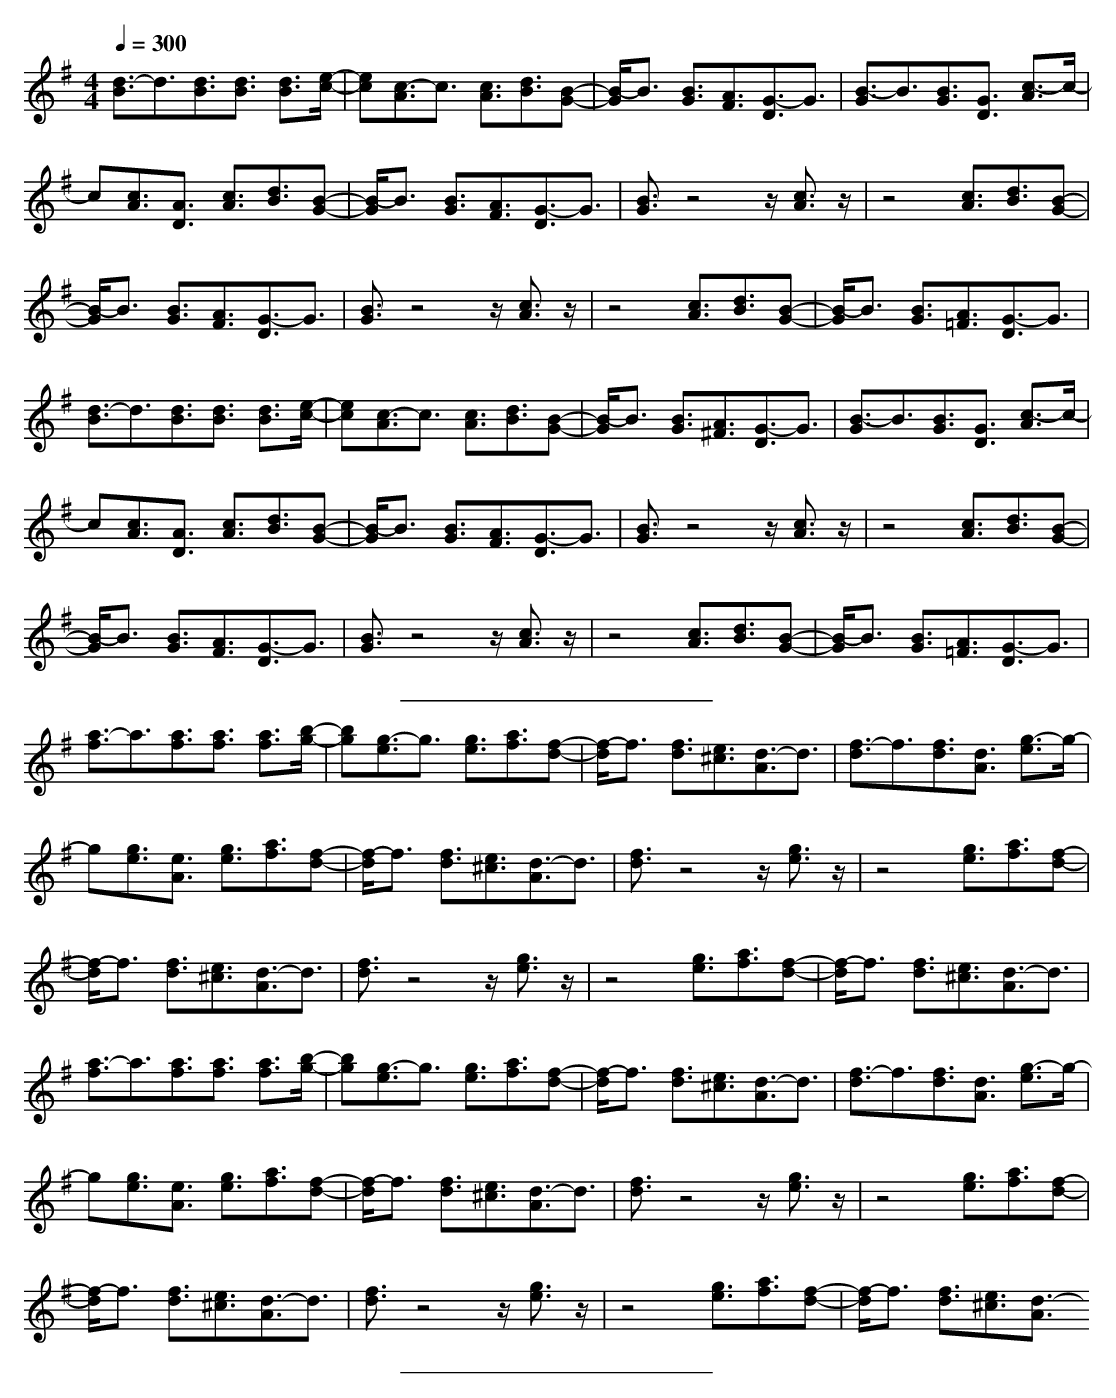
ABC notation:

X:1
T:
M: 4/4
L: 1/8
Q:1/4=300
K:G % 1 sharps
V:1
[d3/2-B3/2]d3/2[d3/2B3/2][d3/2B3/2] [d3/2B3/2][e/2-c/2-]|[ec][c3/2-A3/2]c3/2 [c3/2A3/2][d3/2B3/2][B-G-]|[B/2-G/2]B3/2 [B3/2G3/2][A3/2F3/2][G3/2-D3/2]G3/2|[B3/2-G3/2]B3/2[B3/2G3/2][G3/2D3/2] [c3/2-A3/2]c/2-|
c[c3/2A3/2][A3/2D3/2] [c3/2A3/2][d3/2B3/2][B-G-]|[B/2-G/2]B3/2 [B3/2G3/2][A3/2F3/2][G3/2-D3/2]G3/2|[B3/2G3/2]z4z/2 [c3/2A3/2]z/2|z4 [c3/2A3/2][d3/2B3/2][B-G-]|
[B/2-G/2]B3/2 [B3/2G3/2][A3/2F3/2][G3/2-D3/2]G3/2|[B3/2G3/2]z4z/2 [c3/2A3/2]z/2|z4 [c3/2A3/2][d3/2B3/2][B-G-]|[B/2-G/2]B3/2 [B3/2G3/2][A3/2=F3/2][G3/2-D3/2]G3/2|
[d3/2-B3/2]d3/2[d3/2B3/2][d3/2B3/2] [d3/2B3/2][e/2-c/2-]|[ec][c3/2-A3/2]c3/2 [c3/2A3/2][d3/2B3/2][B-G-]|[B/2-G/2]B3/2 [B3/2G3/2][A3/2^F3/2][G3/2-D3/2]G3/2|[B3/2-G3/2]B3/2[B3/2G3/2][G3/2D3/2] [c3/2-A3/2]c/2-|
c[c3/2A3/2][A3/2D3/2] [c3/2A3/2][d3/2B3/2][B-G-]|[B/2-G/2]B3/2 [B3/2G3/2][A3/2F3/2][G3/2-D3/2]G3/2|[B3/2G3/2]z4z/2 [c3/2A3/2]z/2|z4 [c3/2A3/2][d3/2B3/2][B-G-]|
[B/2-G/2]B3/2 [B3/2G3/2][A3/2F3/2][G3/2-D3/2]G3/2|[B3/2G3/2]z4z/2 [c3/2A3/2]z/2|z4 [c3/2A3/2][d3/2B3/2][B-G-]|[B/2-G/2]B3/2 [B3/2G3/2][A3/2=F3/2][G3/2-D3/2]G3/2|
%%sep 5 5 200
[a3/2-f3/2]a3/2[a3/2f3/2][a3/2f3/2] [a3/2f3/2][b/2-g/2-]|[bg][g3/2-e3/2]g3/2 [g3/2e3/2][a3/2f3/2][f-d-]|[f/2-d/2]f3/2 [f3/2d3/2][e3/2^c3/2][d3/2-A3/2]d3/2|[f3/2-d3/2]f3/2[f3/2d3/2][d3/2A3/2] [g3/2-e3/2]g/2-|
g[g3/2e3/2][e3/2A3/2] [g3/2e3/2][a3/2f3/2][f-d-]|[f/2-d/2]f3/2 [f3/2d3/2][e3/2^c3/2][d3/2-A3/2]d3/2|[f3/2d3/2]z4z/2 [g3/2e3/2]z/2|z4 [g3/2e3/2][a3/2f3/2][f-d-]|
[f/2-d/2]f3/2 [f3/2d3/2][e3/2^c3/2][d3/2-A3/2]d3/2|[f3/2d3/2]z4z/2 [g3/2e3/2]z/2|z4 [g3/2e3/2][a3/2f3/2][f-d-]|[f/2-d/2]f3/2 [f3/2d3/2][e3/2^c3/2][d3/2-A3/2]d3/2|
[a3/2-f3/2]a3/2[a3/2f3/2][a3/2f3/2] [a3/2f3/2][b/2-g/2-]|[bg][g3/2-e3/2]g3/2 [g3/2e3/2][a3/2f3/2][f-d-]|[f/2-d/2]f3/2 [f3/2d3/2][e3/2^c3/2][d3/2-A3/2]d3/2|[f3/2-d3/2]f3/2[f3/2d3/2][d3/2A3/2] [g3/2-e3/2]g/2-|
g[g3/2e3/2][e3/2A3/2] [g3/2e3/2][a3/2f3/2][f-d-]|[f/2-d/2]f3/2 [f3/2d3/2][e3/2^c3/2][d3/2-A3/2]d3/2|[f3/2d3/2]z4z/2 [g3/2e3/2]z/2|z4 [g3/2e3/2][a3/2f3/2][f-d-]|
[f/2-d/2]f3/2 [f3/2d3/2][e3/2^c3/2][d3/2-A3/2]d3/2|[f3/2d3/2]z4z/2 [g3/2e3/2]z/2|z4 [g3/2e3/2][a3/2f3/2][f-d-]|[f/2-d/2]f3/2 [f3/2d3/2][e3/2^c3/2][d3/2-A3/2]
V:2
G,,3/2z3/2[D3/2B,3/2G,3/2]z3/2 G,,3/2z/2|z[D3/2B,3/2G,3/2]z3/2 G,,3/2z3/2[D-B,-G,-]|[D/2B,/2G,/2]z3/2 G,,3/2z3/2[D3/2B,3/2G,3/2]z3/2|G,,3/2z3/2[D3/2B,3/2G,3/2]z3/2 D,,3/2z/2|
z[C3/2A,3/2F,3/2D,3/2]z3/2 G,,3/2z3/2[D-B,-G,-]|[D/2B,/2G,/2]z3/2 G,,3/2z3/2[D3/2B,3/2G,3/2]z3/2|G,,3/2z3/2[D3/2B,3/2G,3/2]z3/2 D,,3/2z/2|z[C3/2A,3/2F,3/2D,3/2]z3/2 G,,3/2z3/2[D-B,-G,-]|
[D/2B,/2G,/2]z3/2 G,,3/2z3/2[D3/2B,3/2G,3/2]z3/2|G,,3/2z3/2[D3/2B,3/2G,3/2]z3/2 D,,3/2z/2|z[C3/2A,3/2F,3/2D,3/2]z3/2 G,,3/2z3/2[D-B,-G,-]|[D/2B,/2G,/2]z3/2 =F,,3/2z3/2=F,,3/2z3/2|
G,,3/2z3/2[D3/2B,3/2G,3/2]z3/2 G,,3/2z/2|z[D3/2B,3/2G,3/2]z3/2 G,,3/2z3/2[D-B,-G,-]|[D/2B,/2G,/2]z3/2 G,,3/2z3/2[D3/2B,3/2G,3/2]z3/2|G,,3/2z3/2[D3/2B,3/2G,3/2]z3/2 D,,3/2z/2|
z[C3/2A,3/2F,3/2D,3/2]z3/2 G,,3/2z3/2[D-B,-G,-]|[D/2B,/2G,/2]z3/2 G,,3/2z3/2[D3/2B,3/2G,3/2]z3/2|G,,3/2z3/2[D3/2B,3/2G,3/2]z3/2 D,,3/2z/2|z[C3/2A,3/2F,3/2D,3/2]z3/2 G,,3/2z3/2[D-B,-G,-]|
[D/2B,/2G,/2]z3/2 G,,3/2z3/2[D3/2B,3/2G,3/2]z3/2|G,,3/2z3/2[D3/2B,3/2G,3/2]z3/2 D,,3/2z/2|z[C3/2A,3/2F,3/2D,3/2]z3/2 G,,3/2z3/2[D-B,-G,-]|[D/2B,/2G,/2]z3/2 =F,,3/2z3/2=F,,3/2z3/2|
%%sep 5 5 200
D,,3/2z3/2[A,3/2F,3/2D,3/2]z3/2 D,,3/2z/2|z[A,3/2F,3/2D,3/2]z3/2 D,,3/2z3/2[A,-F,-D,-]|[A,/2F,/2D,/2]z3/2 D,,3/2z3/2[A,3/2F,3/2D,3/2]z3/2|D,,3/2z3/2[A,3/2F,3/2D,3/2]z3/2 A,,3/2z/2|
z[G3/2E3/2^C3/2A,3/2]z3/2 D,,3/2z3/2[A,-F,-D,-]|[A,/2F,/2D,/2]z3/2 D,,3/2z3/2[A,3/2F,3/2D,3/2]z3/2|D,,3/2z3/2[A,3/2F,3/2D,3/2]z3/2 A,,3/2z/2|z[G3/2E3/2^C3/2A,3/2]z3/2 D,,3/2z3/2[A,-F,-D,-]|
[A,/2F,/2D,/2]z3/2 D,,3/2z3/2[A,3/2F,3/2D,3/2]z3/2|D,,3/2z3/2[A,3/2F,3/2D,3/2]z3/2 A,,3/2z/2|z[G3/2E3/2^C3/2A,3/2]z3/2 D,,3/2z3/2[A,-F,-D,-]|[A,/2F,/2D,/2]z3/2 D,,3/2z3/2[A,3/2F,3/2D,3/2]z3/2|
D,,3/2z3/2[A,3/2F,3/2D,3/2]z3/2 D,,3/2z/2|z[A,3/2F,3/2D,3/2]z3/2 D,,3/2z3/2[A,-F,-D,-]|[A,/2F,/2D,/2]z3/2 D,,3/2z3/2[A,3/2F,3/2D,3/2]z3/2|D,,3/2z3/2[A,3/2F,3/2D,3/2]z3/2 A,,3/2z/2|
z[G3/2E3/2^C3/2A,3/2]z3/2 D,,3/2z3/2[A,-F,-D,-]|[A,/2F,/2D,/2]z3/2 D,,3/2z3/2[A,3/2F,3/2D,3/2]z3/2|D,,3/2z3/2[A,3/2F,3/2D,3/2]z3/2 A,,3/2z/2|z[G3/2E3/2^C3/2A,3/2]z3/2 D,,3/2z3/2[A,-F,-D,-]|
[A,/2F,/2D,/2]z3/2 D,,3/2z3/2[A,3/2F,3/2D,3/2]z3/2|D,,3/2z3/2[A,3/2F,3/2D,3/2]z3/2 A,,3/2z/2|z[G3/2E3/2^C3/2A,3/2]z3/2 D,,3/2z3/2[A,-F,-D,-]|[A,/2F,/2D,/2]z3/2 D,,3/2z3/2[A,3/2F,3/2D,3/2]
